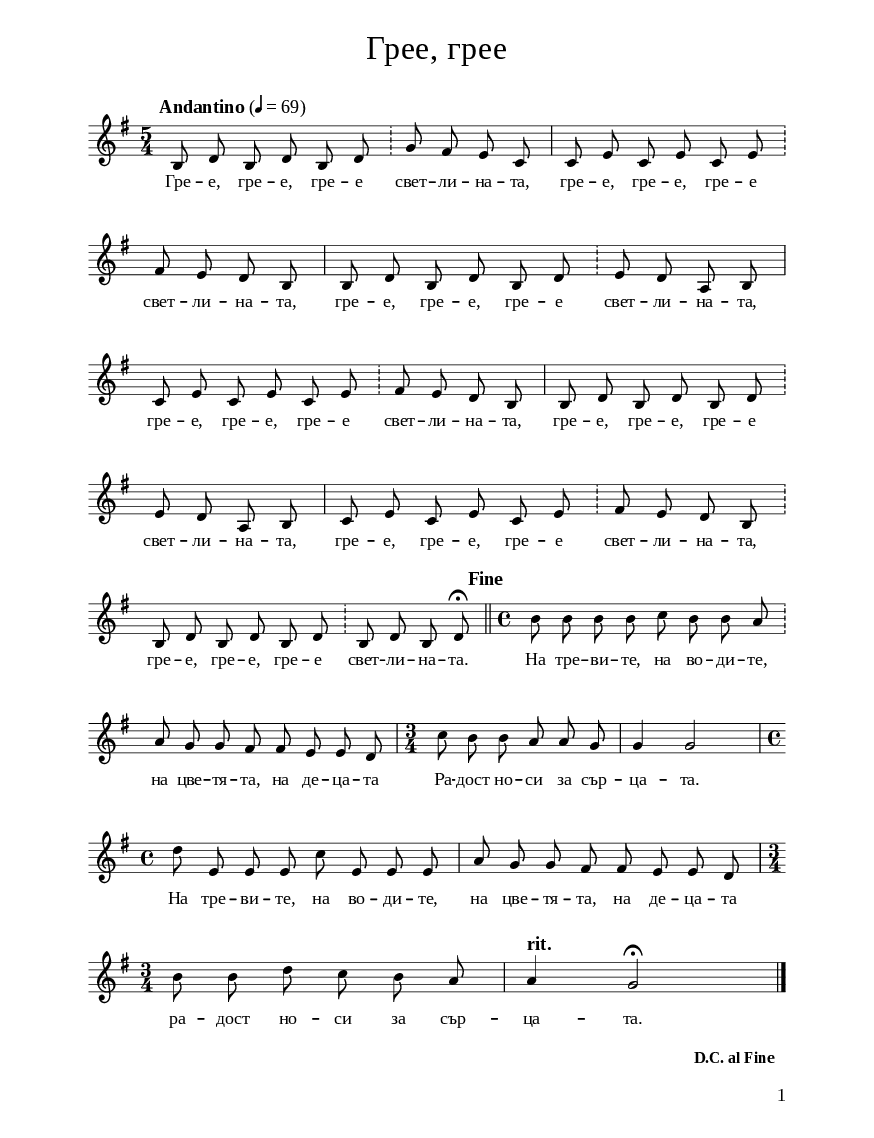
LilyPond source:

\version "2.24.2"

% include paper part and global functions
\include "include/globals.ily"

\bookpart {
  \label #'ref078
  \tocItem \markup "Грее, грее – Gree, gree"
  \include "include/bookpart-paper.ily"
  \score {
    \include "include/score-layout.ily"

    \new Voice \relative c' {
      \clef treble
      \key g \major
      \time 5/4
      \tempoFunc "Andantino" 4 "69"
      \override Staff.BarLine.gap = 0.5

      \autoBeamOff
      b8 d b8 d b8 d  \bar "!" g fis e c | c e c e c e   \bar "!"  \break

      fis8 e d b | b d b d b d \bar "!"  e d a b | \break

      c e c e c e  \bar "!"  fis8 e8 d8 b8 | b8 d8 b8 d8 b d  \bar "!"  \break

      e8 d a b | c e c e c e \bar "!"  fis e d b  \bar "!"  \break

      b d b d b d  \bar "!" b d b \tempo "   Fine"  d \fermata  \bar "||" | \time 4/4 b'b b b c b b a   \bar "!"  \break

      a8 g g fis fis e e d | \time 3/4 c' b b a a g | g 4 g2 | \break

      \time 4/4 d'8 e, e e c' e, e e | a g g fis fis e e d | \break

      \time 3/4 b' b d c b a |\tempo "rit."  a4 g2 \fermata | \bar "|."


    }

    \addlyrics {
      Гре -- е, гре -- е, гре -- е свет -- ли -- на -- та,

      гре -- е, гре -- е, гре -- е свет -- ли -- на -- та,

      гре -- е, гре -- е, гре -- е свет -- ли -- на -- та,

      гре -- е, гре -- е, гре -- е свет -- ли -- на -- та,

      гре -- е, гре -- е, гре -- е свет -- ли -- на -- та,

      гре -- е, гре -- е, гре -- е свет -- ли -- на -- та,

      гре -- е, гре -- е, гре -- е свет -- ли -- на -- та.

      На тре --  ви -- те, на во -- ди -- те,

      на цве -- тя -- та, на де -- ца -- та

      Ра -- дост но -- си за сър -- ца -- та.

      На тре -- ви -- те, на во -- ди -- те,

      на цве -- тя -- та, на де -- ца -- та

      ра -- дост но -- си за сър -- ца -- та.}

        \header {
          title = \titleFunc "Грее, грее" "Gree, gree"
        }

        \midi{}

      } % score

      \markup \dc-one "D.C. al Fine"

      \pageBreak

      % include foreign translation(s) of the song
      

    } % bookpart
